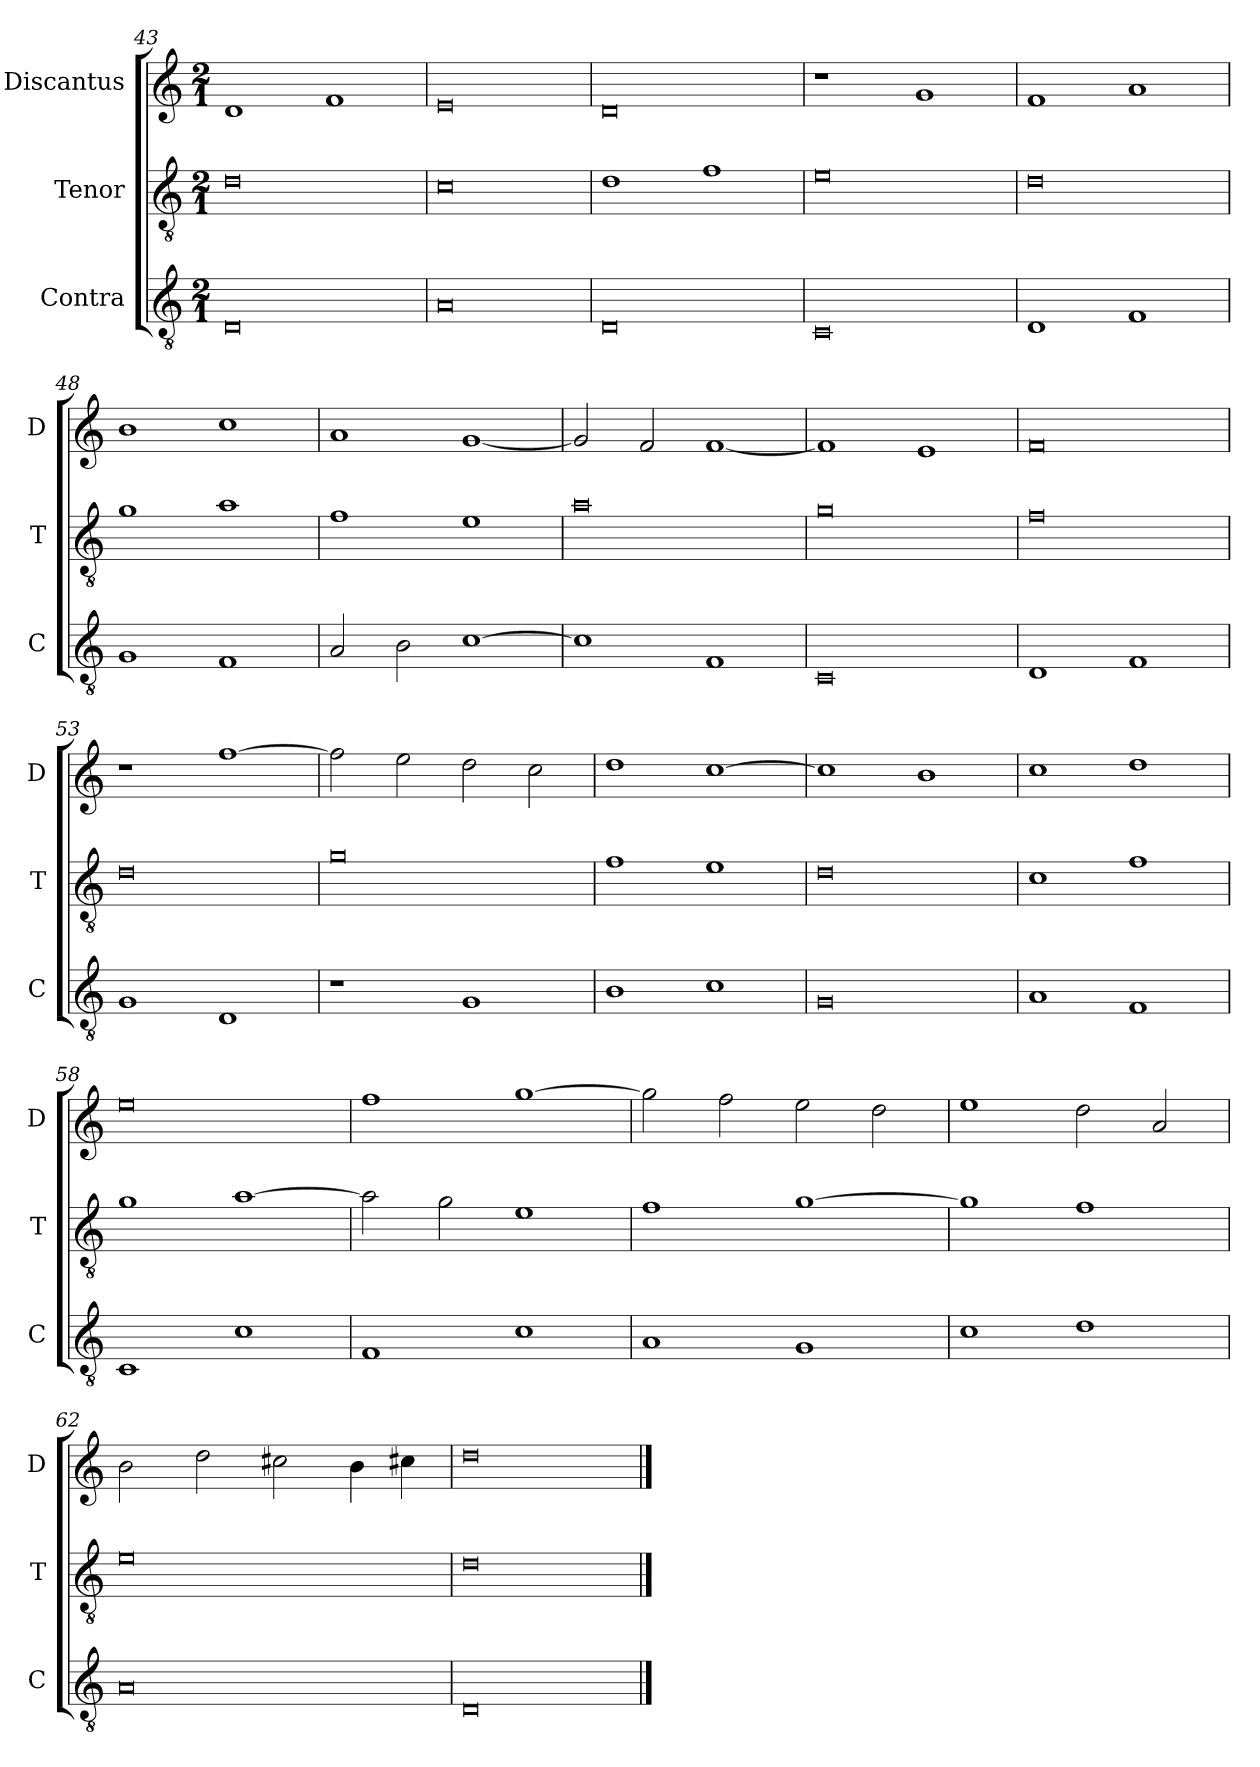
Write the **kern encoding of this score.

**kern	**kern	**kern
*part3	*part2	*part1
*staff3	*staff2	*staff1
*I"Contra	*I"Tenor	*I"Discantus
*I'C	*I'T	*I'D
*clefGv2	*clefGv2	*clefG2
*k[]	*k[]	*k[]
*M2/1	*M2/1	*M2/1
=43	=43	=43
0D	0d	1d
.	.	1f
=44	=44	=44
0A	0c	0e
=45	=45	=45
0D	1d	0d
.	1f	.
=46	=46	=46
0C	0e	1r
.	.	1g
=47	=47	=47
1D	0d	1f
1F	.	1a
=48	=48	=48
1G	1g	1b
1F	1a	1cc
=49	=49	=49
2A	1f	1a
2B	.	.
[1c	1e	[1g
=50	=50	=50
1c]	0a	2g]
.	.	2f
1F	.	[1f
=51	=51	=51
0C	0g	1f]
.	.	1e
=52	=52	=52
1D	0f	0f
1F	.	.
=53	=53	=53
1G	0d	1r
1D	.	[1ff
=54	=54	=54
1r	0g	2ff]
.	.	2ee
1G	.	2dd
.	.	2cc
=55	=55	=55
1B	1f	1dd
1c	1e	[1cc
=56	=56	=56
0G	0d	1cc]
.	.	1b
=57	=57	=57
1A	1c	1cc
1F	1f	1dd
=58	=58	=58
1C	1g	0ee
1c	[1a	.
=59	=59	=59
1F	2a]	1ff
.	2g	.
1c	1e	[1gg
=60	=60	=60
1A	1f	2gg]
.	.	2ff
1G	[1g	2ee
.	.	2dd
=61	=61	=61
1c	1g]	1ee
1d	1f	2dd
.	.	2a
=62	=62	=62
0A	0e	2b
.	.	2dd
.	.	2cc#X
.	.	4b
.	.	4cc#X
=63	=63	=63
0D	0d	0dd
==	==	==
*-	*-	*-
